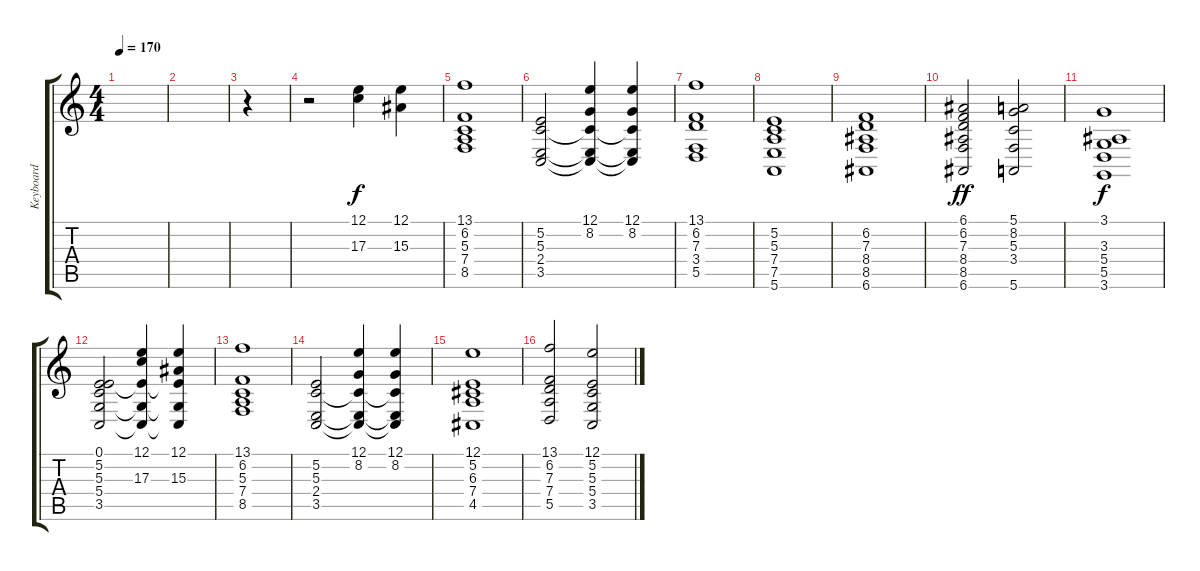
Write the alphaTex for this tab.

\track ("Keyboard" "Keyboard") {instrument stringensemble1}
\staff {score tabs}
\tuning (E4 B3 G3 D3 A2 E2) {hide}
\ts (4 4)
\tempo 170
\clef g2
\ks c
|
|
r.4 |
r.2 (12.1 17.3).4 (12.1 15.3).4 |
(13.1 6.2 5.3 7.4 8.5).1 |
(5.2 5.3 2.4 3.5).2 (12.1 8.2 5.3{t} 2.4{t} 3.5{t}).4 (12.1 8.2 5.3{t} 2.4{t} 3.5{t}).4 |
(13.1 6.2 7.3 3.4 5.5).1 |
(5.2 5.3 7.4 7.5 5.6).1 |
(6.2 7.3 8.4 8.5 6.6).1 |
(6.1 6.2 7.3 8.4 8.5 6.6).2{dy ff} (5.1 8.2 5.3 3.4 5.6).2 |
(3.1 3.3 5.4 5.5 3.6).1{dy f} |
(0.1 5.2 5.3 5.4 3.5).2 (12.1 5.2{t} 17.3 5.4{t} 3.5{t}).4 (12.1 5.2{t} 15.3 5.4{t} 3.5{t}).4 |
(13.1 6.2 5.3 7.4 8.5).1 |
(5.2 5.3 2.4 3.5).2 (12.1 8.2 5.3{t} 2.4{t} 3.5{t}).4 (12.1 8.2 5.3{t} 2.4{t} 3.5{t}).4 |
(12.1 5.2 6.3 7.4 4.5).1 |
(13.1 6.2 7.3 7.4 5.5).2 (12.1 5.2 5.3 5.4 3.5).2
